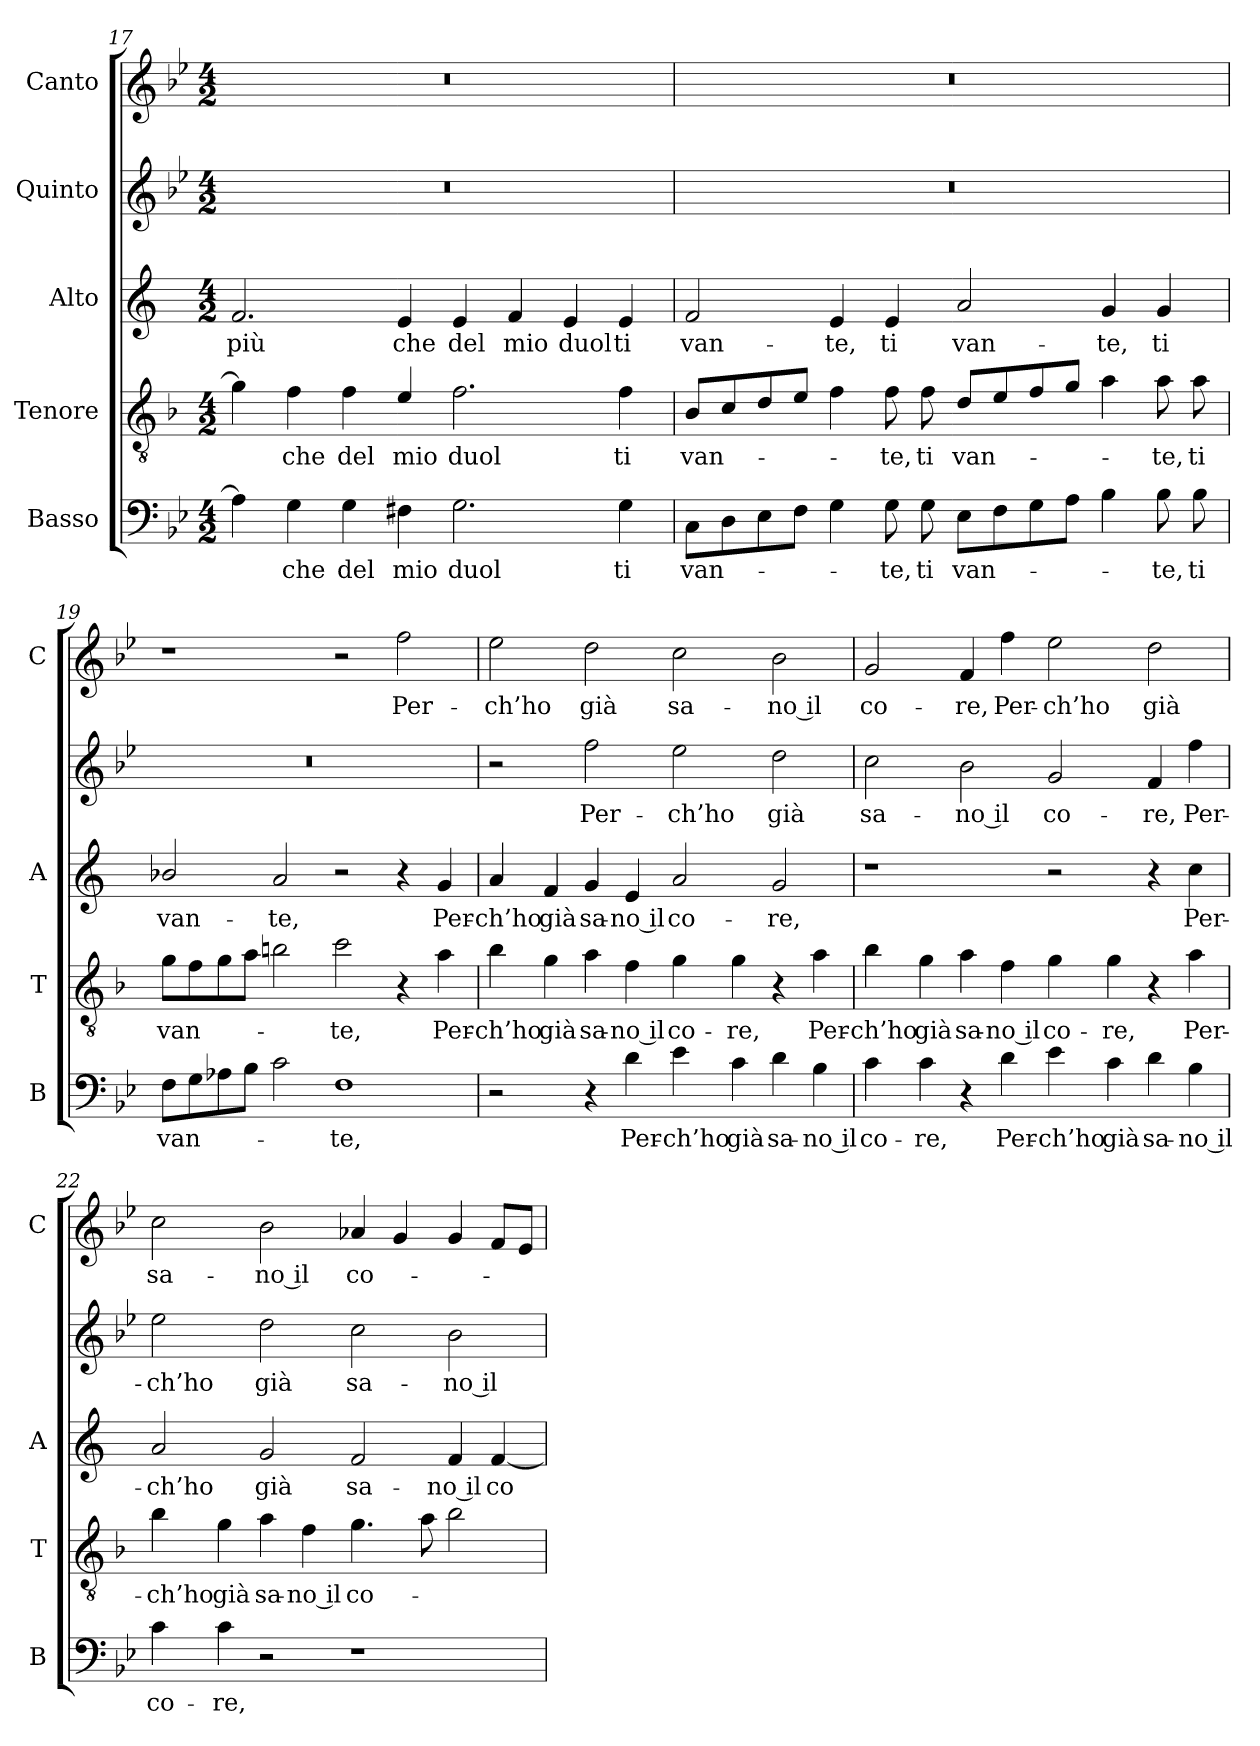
**kern	**text	**kern	**text	**kern	**text	**kern	**text	**kern	**text
*part5	*part5	*part4	*part4	*part3	*part3	*part2	*part2	*part1	*part1
*staff5	*staff5	*staff4	*staff4	*staff3	*staff3	*staff2	*staff2	*staff1	*staff1
*I"Basso	*	*I"Tenore	*	*I"Alto	*	*I"Quinto	*	*I"Canto	*
*I'B	*	*I'T	*	*I'A	*	*	*	*I'C	*
!!LO:LB:g=z
*clefF4	*	*clefGv2	*	*clefG2	*	*clefG2	*	*clefG2	*
*	*	*ITrd4c7	*	*ITrd1c2	*	*	*	*	*
*k[b-e-]	*	*k[b-e-]	*	*k[b-e-]	*	*k[b-e-]	*	*k[b-e-]	*
*B-:	*	*B-:	*	*B-:	*	*B-:	*	*B-:	*
*M4/2	*	*M4/2	*	*M4/2	*	*M4/2	*	*M4/2	*
=17	=17	=17	=17	=17	=17	=17	=17	=17	=17
!	!	!	!	!	!LO:LY:b	!	!	!	!
4A-\]	.	4c\]	.	2.e-/	più	0r	.	0r	.
!	!LO:LY:b	!	!LO:LY:b	!	!	!	!	!	!
4G\	che	4B-\	che	.	.	.	.	.	.
!	!LO:LY:b	!	!LO:LY:b	!	!	!	!	!	!
4G\	del	4B-\	del	.	.	.	.	.	.
!	!LO:LY:b	!	!LO:LY:b	!	!LO:LY:b	!	!	!	!
4F#X\	mio	4A/	mio	4d/	che	.	.	.	.
!	!LO:LY:b	!	!LO:LY:b	!	!LO:LY:b	!	!	!	!
2.G\	duol	2.B-\	duol	4d/	del	.	.	.	.
!	!	!	!	!	!LO:LY:b	!	!	!	!
.	.	.	.	4e-/	mio	.	.	.	.
!	!	!	!	!	!LO:LY:b	!	!	!	!
.	.	.	.	4d/	duol	.	.	.	.
!	!LO:LY:b	!	!LO:LY:b	!	!LO:LY:b	!	!	!	!
4G\	ti	4B-\	ti	4d/	ti	.	.	.	.
=18	=18	=18	=18	=18	=18	=18	=18	=18	=18
!	!LO:LY:b	!	!LO:LY:b	!	!LO:LY:b	!	!	!	!
8C\L	van-	8E-/L	van-	2e-/	van-	0r	.	0r	.
8D\	.	8F/	.	.	.	.	.	.	.
8E-\	.	8G/	.	.	.	.	.	.	.
8F\J	.	8A/J	.	.	.	.	.	.	.
!	!	!	!	!	!LO:LY:b	!	!	!	!
4G\	.	4B-\	.	4d/	-te,	.	.	.	.
!	!LO:LY:b	!	!LO:LY:b	!	!LO:LY:b	!	!	!	!
8G\	-te,	8B-\	-te,	4d/	ti	.	.	.	.
!	!LO:LY:b	!	!LO:LY:b	!	!	!	!	!	!
8G\	ti	8B-\	ti	.	.	.	.	.	.
!	!LO:LY:b	!	!LO:LY:b	!	!LO:LY:b	!	!	!	!
8E-\L	van-	8G/L	van-	2g/	van-	.	.	.	.
8F\	.	8A/	.	.	.	.	.	.	.
8G\	.	8B-/	.	.	.	.	.	.	.
8A\J	.	8c/J	.	.	.	.	.	.	.
!	!	!	!	!	!LO:LY:b	!	!	!	!
4B-\	.	4d\	.	4f/	-te,	.	.	.	.
!	!LO:LY:b	!	!LO:LY:b	!	!LO:LY:b	!	!	!	!
8B-\	-te,	8d\	-te,	4f/	ti	.	.	.	.
!	!LO:LY:b	!	!LO:LY:b	!	!	!	!	!	!
8B-\	ti	8d\	ti	.	.	.	.	.	.
=19	=19	=19	=19	=19	=19	=19	=19	=19	=19
!	!LO:LY:b	!	!LO:LY:b	!	!LO:LY:b	!	!	!	!
8F\L	van-	8c\L	van-	2a-X/	van-	0r	.	1r	.
8G\	.	8B-\	.	.	.	.	.	.	.
8A-X\	.	8c\	.	.	.	.	.	.	.
8B-\J	.	8d\J	.	.	.	.	.	.	.
!	!	!	!	!	!LO:LY:b	!	!	!	!
2c\	.	2en\	.	2g/	-te,	.	.	.	.
!	!LO:LY:b	!	!LO:LY:b	!	!	!	!	!	!
1F	-te,	2f\	-te,	2r	.	.	.	2r	.
!	!	!	!	!	!	!	!	!	!LO:LY:b
.	.	4r	.	4r	.	.	.	2ff\	Per-
!	!	!	!LO:LY:b	!	!LO:LY:b	!	!	!	!
.	.	4d\	Per-	4f/	Per-	.	.	.	.
!!LO:PB:g=z
=20	=20	=20	=20	=20	=20	=20	=20	=20	=20
!	!	!	!LO:LY:b	!	!LO:LY:b	!	!	!	!LO:LY:b
2r	.	4e-\	-ch’ho	4g/	-ch’ho	2r	.	2ee-\	-ch’ho
!	!	!	!LO:LY:b	!	!LO:LY:b	!	!	!	!
.	.	4c\	già	4e-/	già	.	.	.	.
!	!	!	!LO:LY:b	!	!LO:LY:b	!	!LO:LY:b	!	!LO:LY:b
4r	.	4d\	sa-	4f/	sa-	2ff\	Per-	2dd\	già
!	!LO:LY:b	!	!LO:LY:b	!	!LO:LY:b	!	!	!	!
4d\	Per-	4B-\	-no il	4d/	-no il	.	.	.	.
!	!LO:LY:b	!	!LO:LY:b	!	!LO:LY:b	!	!LO:LY:b	!	!LO:LY:b
4e-\	-ch’ho	4c\	co-	2g/	co-	2ee-\	-ch’ho	2cc\	sa-
!	!LO:LY:b	!	!LO:LY:b	!	!	!	!	!	!
4c\	già	4c\	-re,	.	.	.	.	.	.
!	!LO:LY:b	!	!	!	!LO:LY:b	!	!LO:LY:b	!	!LO:LY:b
4d\	sa-	4r	.	2f/	-re,	2dd\	già	2b-\	-no il
!	!LO:LY:b	!	!LO:LY:b	!	!	!	!	!	!
4B-\	-no il	4d\	Per-	.	.	.	.	.	.
=21	=21	=21	=21	=21	=21	=21	=21	=21	=21
!	!LO:LY:b	!	!LO:LY:b	!	!	!	!LO:LY:b	!	!LO:LY:b
4c\	co-	4e-\	-ch’ho	1r	.	2cc\	sa-	2g/	co-
!	!LO:LY:b	!	!LO:LY:b	!	!	!	!	!	!
4c\	-re,	4c\	già	.	.	.	.	.	.
!	!	!	!LO:LY:b	!	!	!	!LO:LY:b	!	!LO:LY:b
4r	.	4d\	sa-	.	.	2b-\	-no il	4f/	-re,
!	!LO:LY:b	!	!LO:LY:b	!	!	!	!	!	!LO:LY:b
4d\	Per-	4B-\	-no il	.	.	.	.	4ff\	Per-
!	!LO:LY:b	!	!LO:LY:b	!	!	!	!LO:LY:b	!	!LO:LY:b
4e-\	-ch’ho	4c\	co-	2r	.	2g/	co-	2ee-\	-ch’ho
!	!LO:LY:b	!	!LO:LY:b	!	!	!	!	!	!
4c\	già	4c\	-re,	.	.	.	.	.	.
!	!LO:LY:b	!	!	!	!	!	!LO:LY:b	!	!LO:LY:b
4d\	sa-	4r	.	4r	.	4f/	-re,	2dd\	già
!	!LO:LY:b	!	!LO:LY:b	!	!LO:LY:b	!	!LO:LY:b	!	!
4B-\	-no il	4d\	Per-	4b-\	Per-	4ff\	Per-	.	.
=22	=22	=22	=22	=22	=22	=22	=22	=22	=22
!	!LO:LY:b	!	!LO:LY:b	!	!LO:LY:b	!	!LO:LY:b	!	!LO:LY:b
4c\	co-	4e-\	-ch’ho	2g/	-ch’ho	2ee-\	-ch’ho	2cc\	sa-
!	!LO:LY:b	!	!LO:LY:b	!	!	!	!	!	!
4c\	-re,	4c\	già	.	.	.	.	.	.
!	!	!	!LO:LY:b	!	!LO:LY:b	!	!LO:LY:b	!	!LO:LY:b
2r	.	4d\	sa-	2f/	già	2dd\	già	2b-\	-no il
!	!	!	!LO:LY:b	!	!	!	!	!	!
.	.	4B-\	-no il	.	.	.	.	.	.
!	!	!	!LO:LY:b	!	!LO:LY:b	!	!LO:LY:b	!	!LO:LY:b
1r	.	4.c\	co-	2e-/	sa-	2cc\	sa-	4a-X/	co-
.	.	.	.	.	.	.	.	4g/	.
.	.	8d\	.	.	.	.	.	.	.
!	!	!	!	!	!LO:LY:b	!	!LO:LY:b	!	!
.	.	2e-\	.	4e-/	-no il	2b-\	-no il	4g/	.
!	!	!	!	!	!LO:LY:b	!	!	!	!
.	.	.	.	[4e-/	co-	.	.	8f/L	.
.	.	.	.	.	.	.	.	8e-/J	.
=	=	=	=	=	=	=	=	=	=
*-	*-	*-	*-	*-	*-	*-	*-	*-	*-
